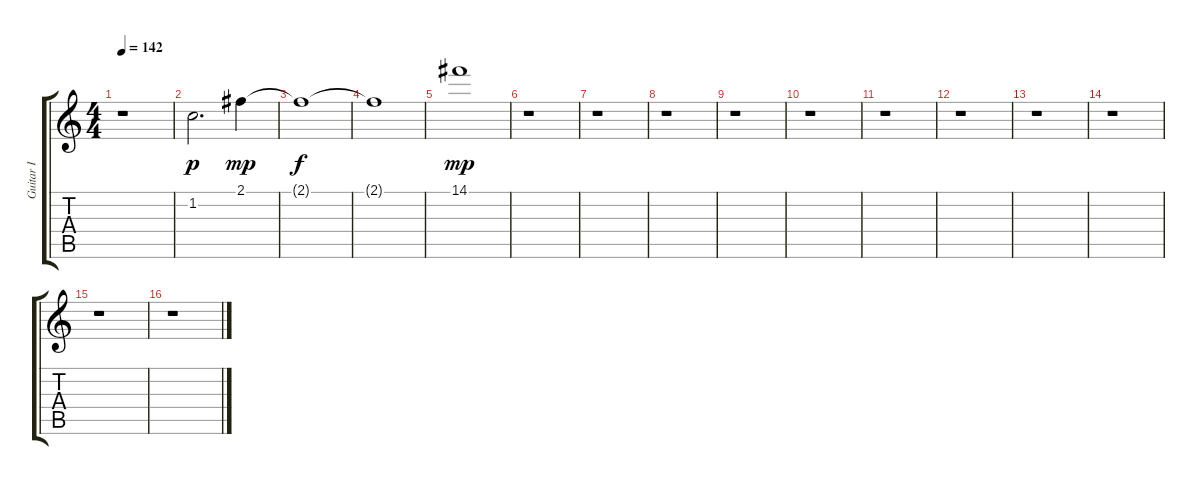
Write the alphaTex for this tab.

\track ("Guitar I" "Guitar I") {instrument distortionguitar}
\staff {score tabs}
\tuning (E4 B3 G3 D3 A2 E2) {hide}
\ts (4 4)
\tempo 142
\clef g2
\ks c
r.1{dy f} |
1.2.2{d dy p} 2.1.4{dy mp} |
2.1{t}.1{dy f} |
2.1{t}.1 |
14.1.1{dy mp} |
r.1 |
r.1 |
r.1 |
r.1 |
r.1 |
r.1 |
r.1 |
r.1 |
r.1 |
r.1 |
r.1
